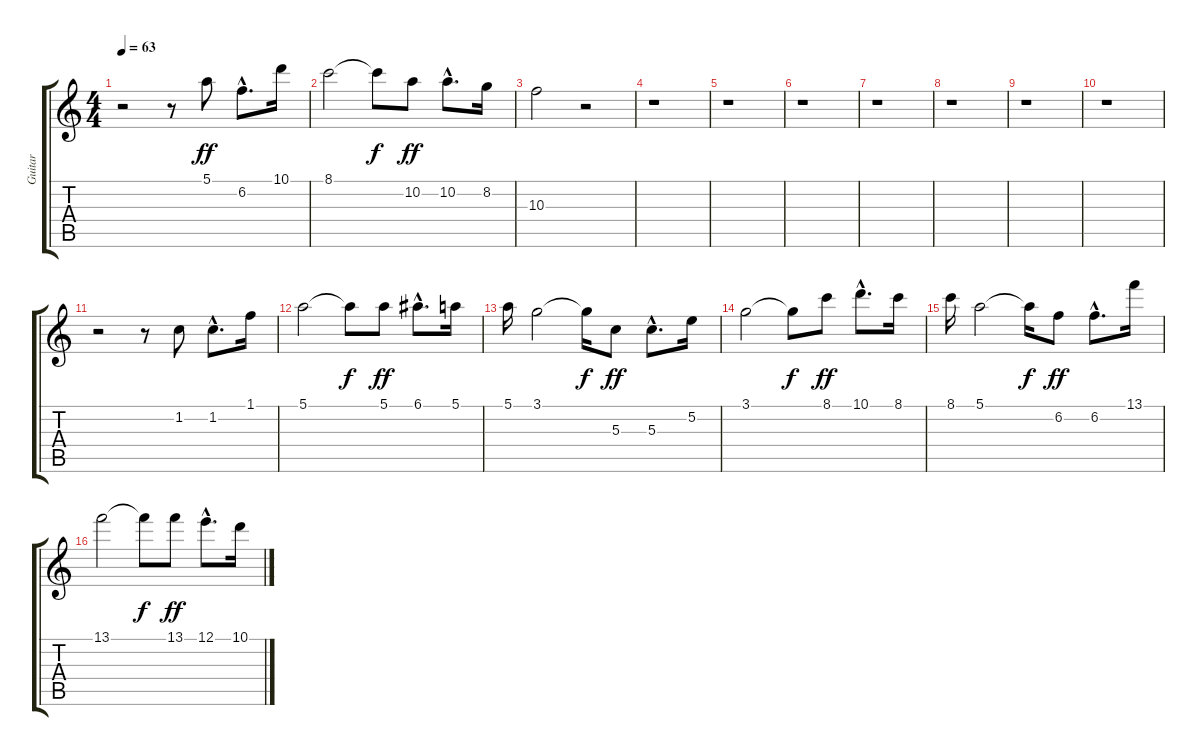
\track ("Guitar" "Guitar") {instrument acousticguitarnylon}
\staff {score tabs}
\tuning (E4 B3 G3 D3 A2 E2) {hide}
\ts (4 4)
\tempo 63
\clef g2
\ks c
r.2{dy ff instrument acousticguitarnylon} r.8 5.1.8 6.2{hac}.8{d} 10.1.16 |
8.1.2 8.1{t}.8{dy f} 10.2.8{dy ff} 10.2{hac}.8{d} 8.2.16 |
10.3.2 r.2 |
r.1 |
r.1 |
r.1 |
r.1 |
r.1 |
r.1 |
r.1 |
r.2 r.8 1.2.8 1.2{hac}.8{d} 1.1.16 |
5.1.2 5.1{t}.8{dy f} 5.1.8{dy ff} 6.1{hac}.8{d} 5.1.16 |
5.1.16 3.1.2 3.1{t}.16{dy f} 5.3.8{dy ff} 5.3{hac}.8{d} 5.2.16 |
3.1.2 3.1{t}.8{dy f} 8.1.8{dy ff} 10.1{hac}.8{d} 8.1.16 |
8.1.16 5.1.2 5.1{t}.16{dy f} 6.2.8{dy ff} 6.2{hac}.8{d} 13.1.16 |
13.1.2 13.1{t}.8{dy f} 13.1.8{dy ff} 12.1{hac}.8{d} 10.1.16
